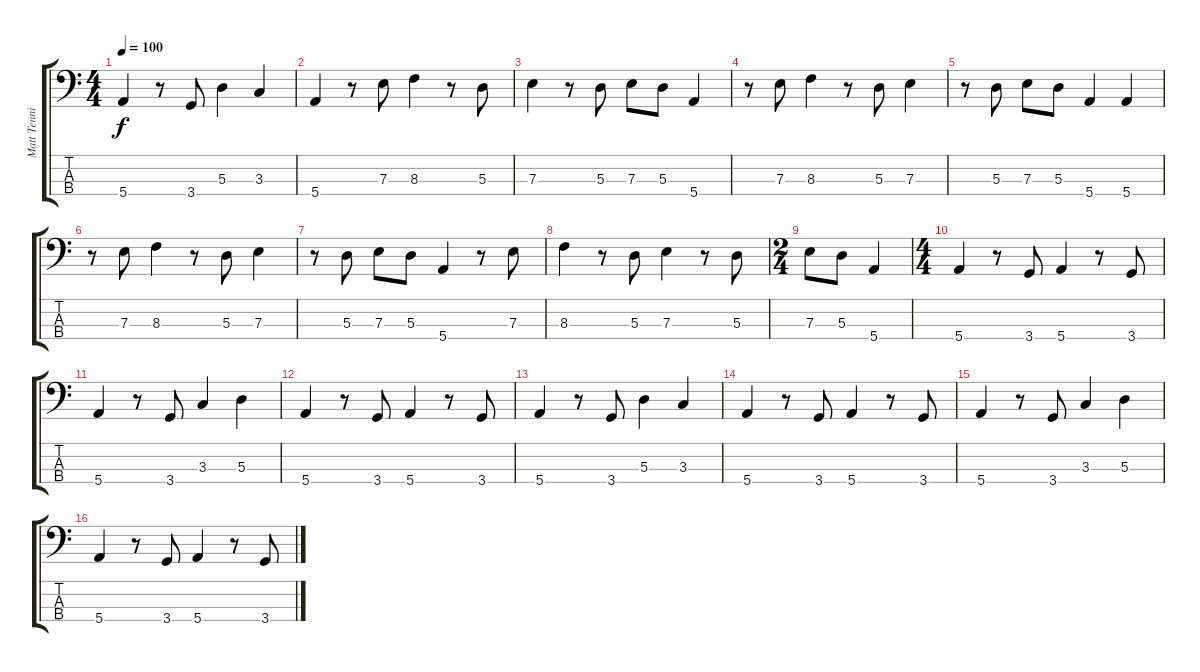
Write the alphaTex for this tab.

\track ("Matt Tennikof" "Matt Tenni") {instrument electricbassfinger}
\staff {score tabs}
\tuning (G2 D2 A1 E1) {hide}
\ts (4 4)
\tempo 100
\clef f4
\ks c
5.4.4{dy f} r.8 3.4.8 5.3.4 3.3.4 |
5.4.4 r.8 7.3.8 8.3.4 r.8 5.3.8 |
7.3.4 r.8 5.3.8 7.3.8 5.3.8 5.4.4 |
r.8 7.3.8 8.3.4 r.8 5.3.8 7.3.4 |
r.8 5.3.8 7.3.8 5.3.8 5.4.4 5.4.4 |
r.8 7.3.8 8.3.4 r.8 5.3.8 7.3.4 |
r.8 5.3.8 7.3.8 5.3.8 5.4.4 r.8 7.3.8 |
8.3.4 r.8 5.3.8 7.3.4 r.8 5.3.8 |
\ts (2 4)
7.3.8 5.3.8 5.4.4 |
\ts (4 4)
5.4.4 r.8 3.4.8 5.4.4 r.8 3.4.8 |
5.4.4 r.8 3.4.8 3.3.4 5.3.4 |
5.4.4 r.8 3.4.8 5.4.4 r.8 3.4.8 |
5.4.4 r.8 3.4.8 5.3.4 3.3.4 |
5.4.4 r.8 3.4.8 5.4.4 r.8 3.4.8 |
5.4.4 r.8 3.4.8 3.3.4 5.3.4 |
5.4.4 r.8 3.4.8 5.4.4 r.8 3.4.8
